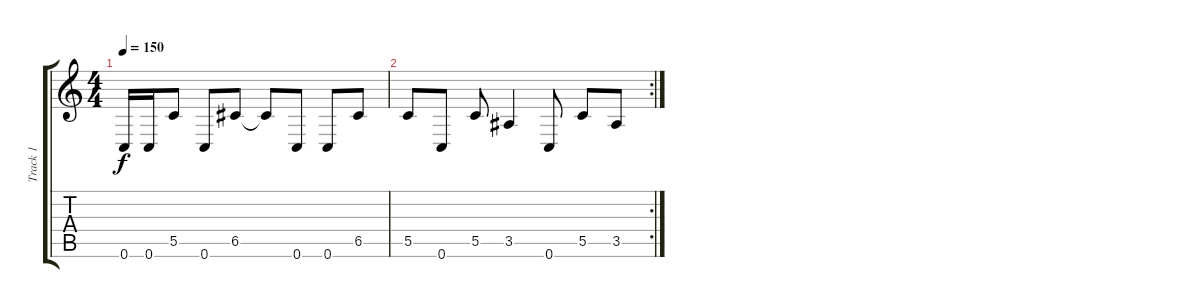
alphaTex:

\track ("Track 1" "Track 1") {instrument distortionguitar}
\staff {score tabs}
\tuning (D4 A3 F3 C3 G2 C2) {hide}
\ts (4 4)
\tempo 150
\clef g2
\ks c
0.6.16{dy f} 0.6.16 5.5.8 0.6.8 6.5.8 6.5{t}.8 0.6.8 0.6.8 6.5.8 |
\rc 2
5.5.8 0.6.8 5.5.8 3.5.4 0.6.8 5.5.8 3.5.8
